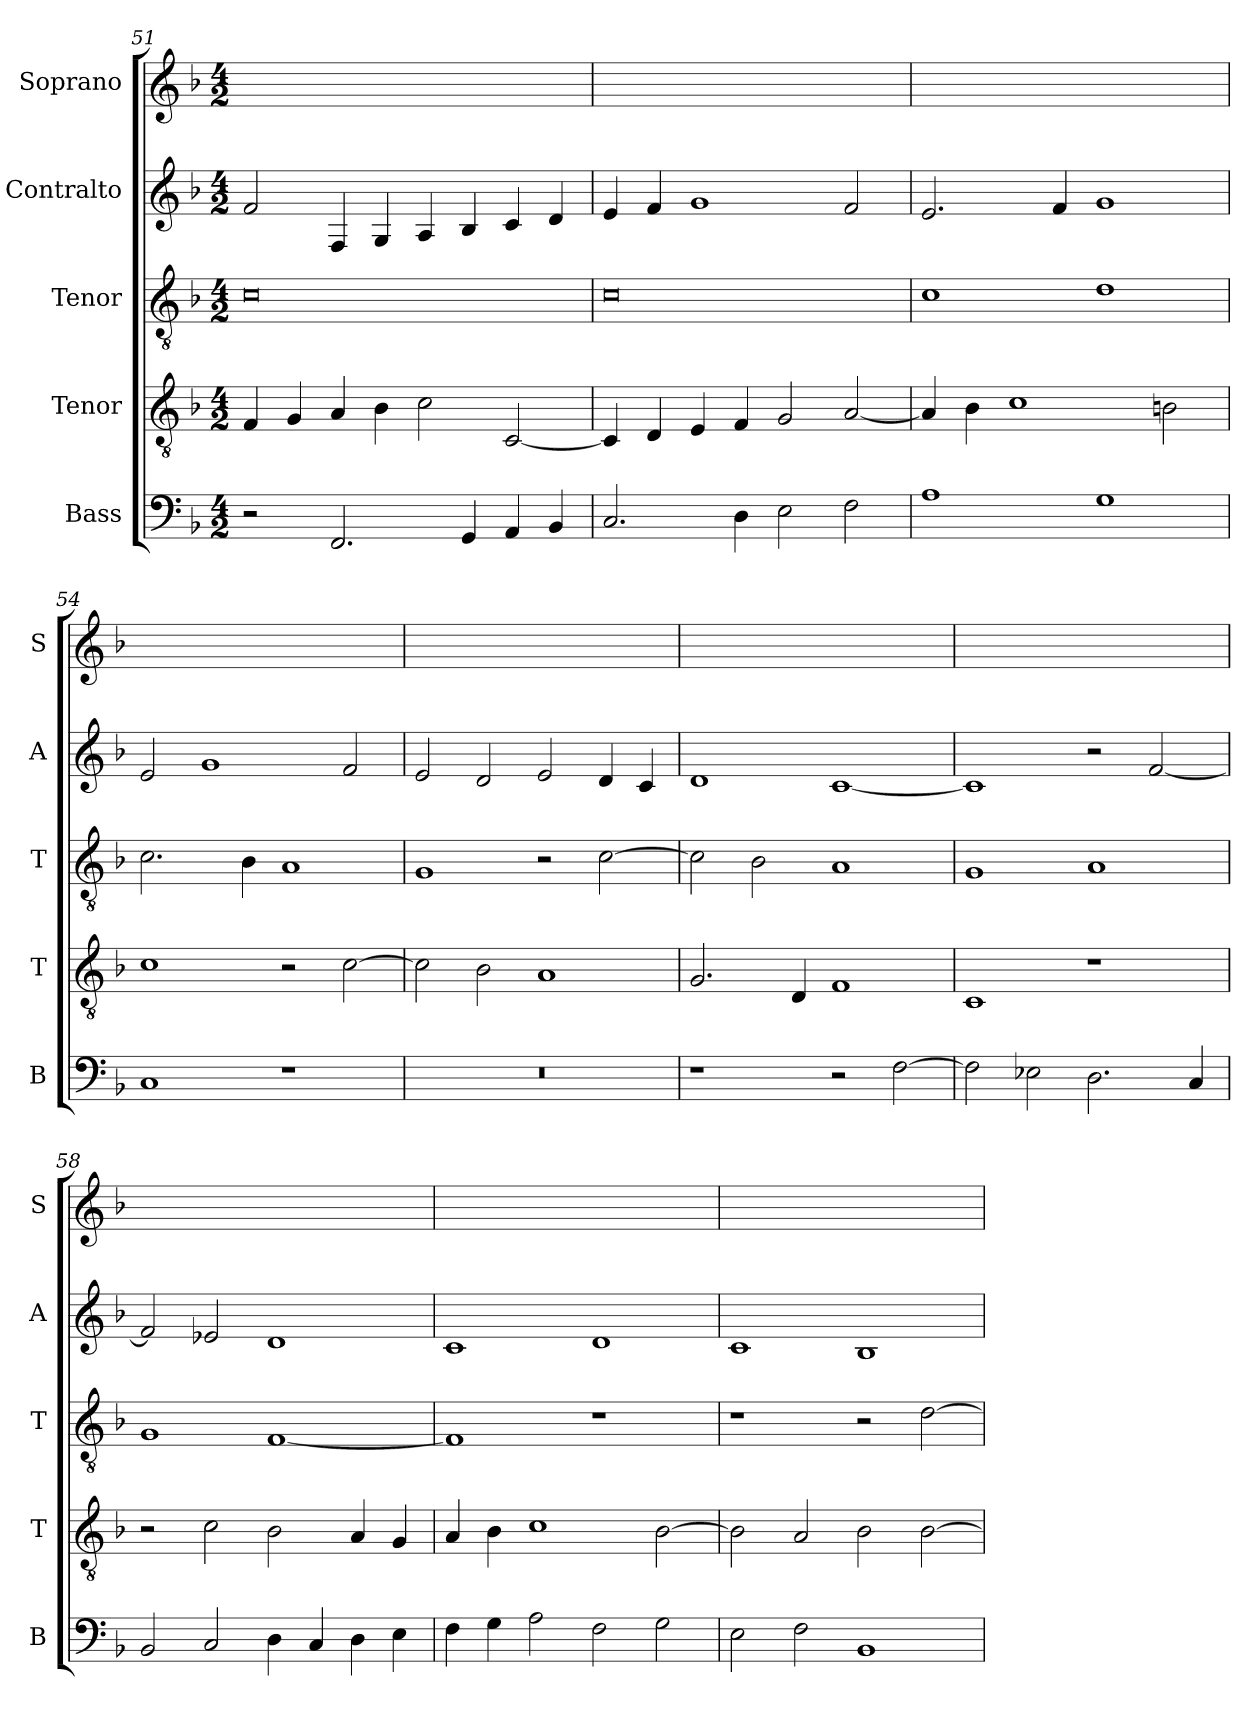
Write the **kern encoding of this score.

**kern	**kern	**kern	**kern	**kern
*part5	*part4	*part3	*part2	*part1
*staff5	*staff4	*staff3	*staff2	*staff1
*I"Bass	*I"Tenor	*I"Tenor	*I"Contralto	*I"Soprano
*I'B	*I'T	*I'T	*I'A	*I'S
*clefF4	*clefGv2	*clefGv2	*clefG2	*clefG2
*k[b-]	*k[b-]	*k[b-]	*k[b-]	*k[b-]
*F:ion	*F:ion	*F:ion	*F:ion	*F:ion
*M4/2	*M4/2	*M4/2	*M4/2	*M4/2
=51	=51	=51	=51	=51
2r	4F	0c	2f	0ryy
.	4G	.	.	.
2.FF	4A	.	4F	.
.	4B-	.	4G	.
.	2c	.	4A	.
4GG	.	.	4B-	.
4AA	[2C	.	4c	.
4BB-	.	.	4d	.
=52	=52	=52	=52	=52
2.C	4C]	0c	4e	0ryy
.	4D	.	4f	.
.	4E	.	1g	.
4D	4F	.	.	.
2E	2G	.	.	.
2F	[2A	.	2f	.
=53	=53	=53	=53	=53
1A	4A]	1c	2.e	0ryy
.	4B-	.	.	.
.	1c	.	.	.
.	.	.	4f	.
1G	.	1d	1g	.
.	2Bn	.	.	.
=54	=54	=54	=54	=54
1C	1c	2.c	2e	0ryy
.	.	.	1g	.
.	.	4B-	.	.
1r	2r	1A	.	.
.	[2c	.	2f	.
=55	=55	=55	=55	=55
0r	2c]	1G	2e	0ryy
.	2B-	.	2d	.
.	1A	2r	2e	.
.	.	[2c	4d	.
.	.	.	4c	.
=56	=56	=56	=56	=56
1r	2.G	2c]	1d	0ryy
.	.	2B-	.	.
.	4D	.	.	.
2r	1F	1A	[1c	.
[2F	.	.	.	.
=57	=57	=57	=57	=57
2F]	1C	1G	1c]	0ryy
2E-X	.	.	.	.
2.D	1r	1A	2r	.
.	.	.	[2f	.
4C	.	.	.	.
=58	=58	=58	=58	=58
2BB-	2r	1G	2f]	0ryy
2C	2c	.	2e-X	.
4D	2B-	[1F	1d	.
4C	.	.	.	.
4D	4A	.	.	.
4E	4G	.	.	.
=59	=59	=59	=59	=59
4F	4A	1F]	1c	0ryy
4G	4B-	.	.	.
2A	1c	.	.	.
2F	.	1r	1d	.
2G	[2B-	.	.	.
=60	=60	=60	=60	=60
2E	2B-]	1r	1c	0ryy
2F	2A	.	.	.
1BB-	2B-	2r	1B-	.
.	[2B-	[2d	.	.
=	=	=	=	=
*-	*-	*-	*-	*-
